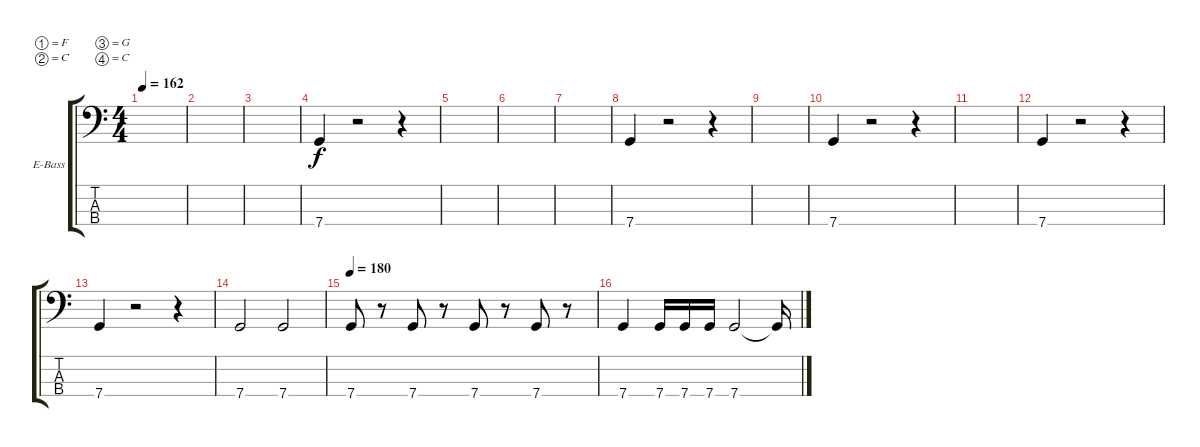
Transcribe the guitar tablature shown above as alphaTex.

\defaultSystemsLayout 4
\bracketExtendMode groupsimilarinstruments
\firstSystemTrackNameOrientation horizontal
\otherSystemsTrackNameOrientation horizontal
\track ("Electric Bass" "E-Bass") {instrument electricbassfinger}
\staff {score tabs}
\tuning (F2 C2 G1 C1)
\ts (4 4)
\tempo 162
\clef f4
\ks c
|
|
|
7.4.4 r.2 r.4 |
|
|
|
7.4.4 r.2 r.4 |
|
7.4.4 r.2 r.4 |
|
7.4.4 r.2 r.4 |
7.4.4 r.2 r.4 |
7.4.2 7.4.2 |
\tempo 180
7.4.8 r.8 7.4.8 r.8 7.4.8 r.8 7.4.8 r.8 |
7.4.4 7.4.16 7.4.16 7.4.16 7.4.2 7.4{t}.16
